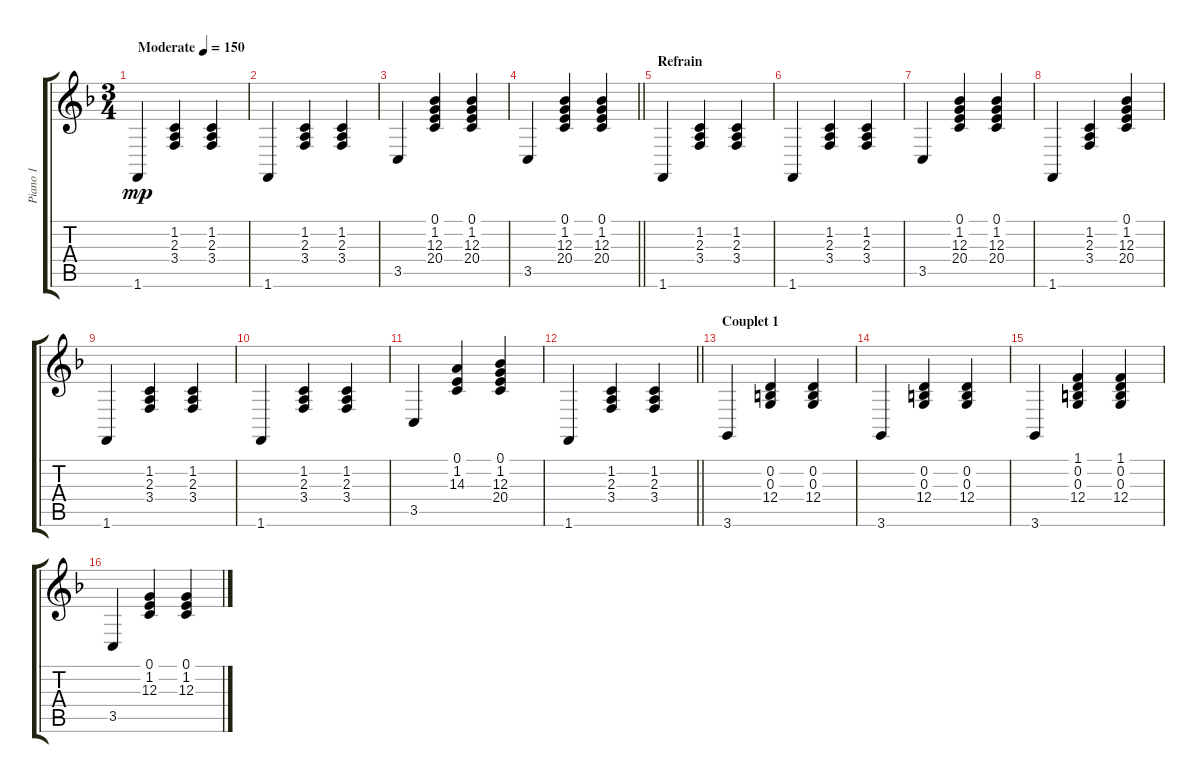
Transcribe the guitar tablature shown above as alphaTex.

\track ("Piano 1" "Piano 1") {instrument acousticgrandpiano}
\staff {score tabs}
\tuning (E4 B3 G3 D3 A2 E2) {hide}
\ts (3 4)
\tempo (150 "Moderate")
\clef g2
\ks f
1.6.4{dy mp instrument acousticgrandpiano} (1.2 2.3 3.4).4 (1.2 2.3 3.4).4 |
1.6.4 (1.2 2.3 3.4).4 (1.2 2.3 3.4).4 |
3.5.4 (0.1 1.2 12.3 20.4).4 (0.1 1.2 12.3 20.4).4 |
\barLineRight lightlight
3.5.4 (0.1 1.2 12.3 20.4).4 (0.1 1.2 12.3 20.4).4 |
\section ("" "Refrain")
1.6.4 (1.2 2.3 3.4).4 (1.2 2.3 3.4).4 |
1.6.4 (1.2 2.3 3.4).4 (1.2 2.3 3.4).4 |
3.5.4 (0.1 1.2 12.3 20.4).4 (0.1 1.2 12.3 20.4).4 |
1.6.4 (1.2 2.3 3.4).4 (0.1 1.2 12.3 20.4).4 |
1.6.4 (1.2 2.3 3.4).4 (1.2 2.3 3.4).4 |
1.6.4 (1.2 2.3 3.4).4 (1.2 2.3 3.4).4 |
3.5.4 (0.1 1.2 14.3).4 (0.1 1.2 12.3 20.4).4 |
\barLineRight lightlight
1.6.4 (1.2 2.3 3.4).4 (1.2 2.3 3.4).4 |
\section ("" "Couplet 1")
3.6.4 (0.2 0.3 12.4).4 (0.2 0.3 12.4).4 |
3.6.4 (0.2 0.3 12.4).4 (0.2 0.3 12.4).4 |
3.6.4 (1.1 0.2 0.3 12.4).4 (1.1 0.2 0.3 12.4).4 |
3.5.4 (0.1 1.2 12.3).4 (0.1 1.2 12.3).4
